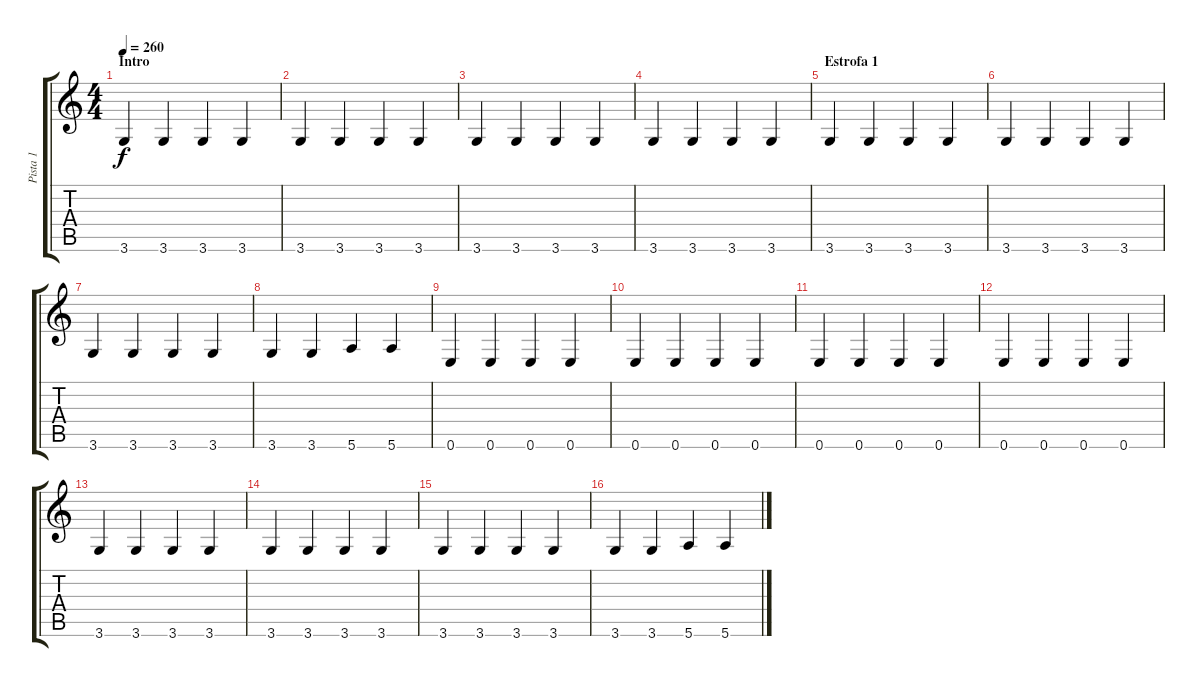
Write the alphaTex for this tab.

\track ("Pista 1" "Pista 1") {instrument electricguitarmuted}
\staff {score tabs}
\tuning (E4 B3 G3 D3 A2 E2) {hide}
\ts (4 4)
\section ("" "Intro")
\tempo 260
\clef g2
\ks c
3.6.4{dy f instrument electricguitarmuted} 3.6.4 3.6.4 3.6.4 |
3.6.4 3.6.4 3.6.4 3.6.4 |
3.6.4 3.6.4 3.6.4 3.6.4 |
3.6.4 3.6.4 3.6.4 3.6.4 |
\section ("" "Estrofa 1")
3.6.4 3.6.4 3.6.4 3.6.4 |
3.6.4 3.6.4 3.6.4 3.6.4 |
3.6.4 3.6.4 3.6.4 3.6.4 |
3.6.4 3.6.4 5.6.4 5.6.4 |
0.6.4 0.6.4 0.6.4 0.6.4 |
0.6.4 0.6.4 0.6.4 0.6.4 |
0.6.4 0.6.4 0.6.4 0.6.4 |
0.6.4 0.6.4 0.6.4 0.6.4 |
3.6.4 3.6.4 3.6.4 3.6.4 |
3.6.4 3.6.4 3.6.4 3.6.4 |
3.6.4 3.6.4 3.6.4 3.6.4 |
3.6.4 3.6.4 5.6.4 5.6.4
